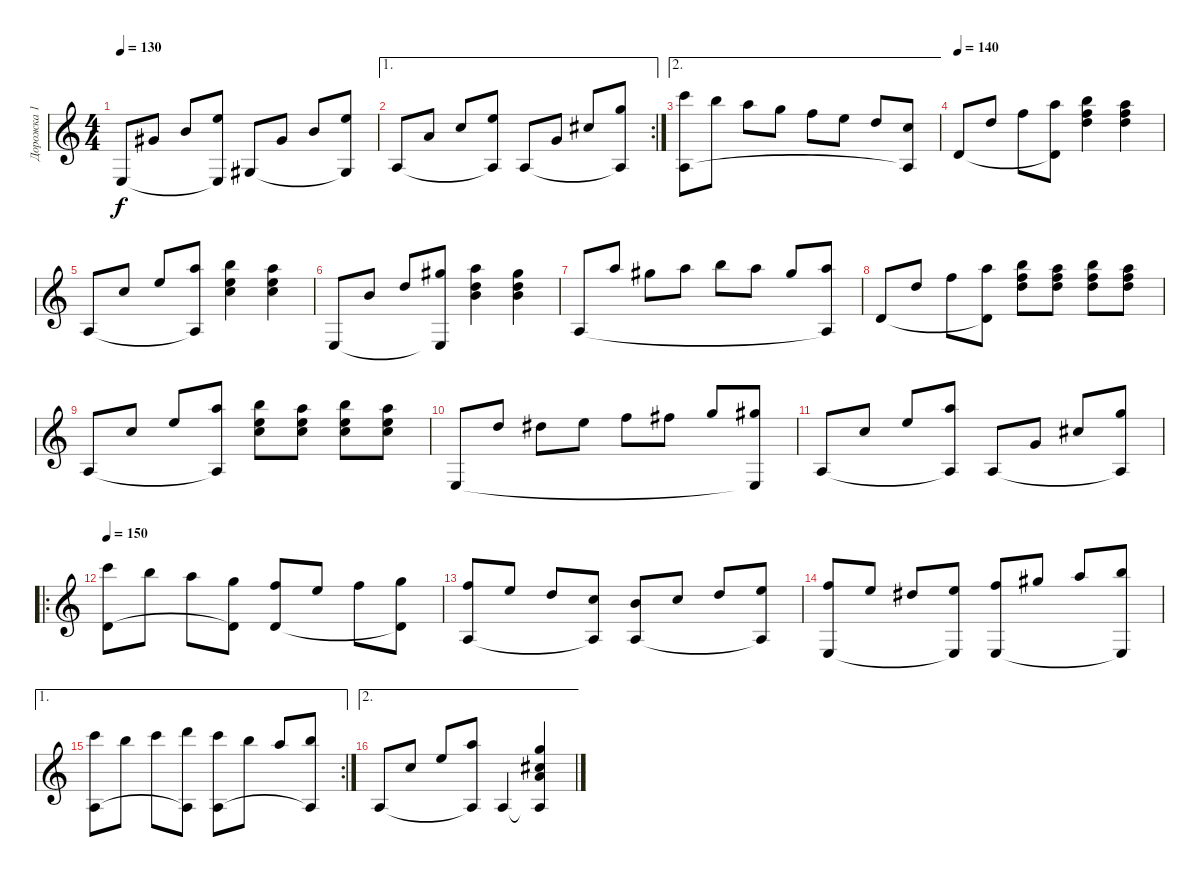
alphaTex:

\track ("Дорожка 1" "Дорожка 1") {instrument acousticguitarnylon}
\staff {score}
\tuning (E4 B3 G3 D3 A2 E2) {hide}
\ts (4 4)
\tempo 130
\clef g2
\ks aminor
0.6.8{dy f} 1.3.8 0.2.8 (0.1 0.6{t}).8 4.6.8 1.3.8 0.2.8 (0.1 4.6{t}).8 |
\ae 1
\rc 2
0.5.8 2.3.8 1.2.8 (0.1 0.5{t}).8 0.5.8 0.3.8 2.2.8 (3.1 0.5{t}).8 |
\ae 2
(8.1 0.5).8 7.1.8 5.1.8 8.2.8 6.2.8 5.2.8 7.3.8 (5.3 0.5{t}).8 |
\tempo 140
0.4.8 7.3.8 6.2.8 (5.1 0.4{t}).8 (7.1 6.2 7.3).4 (5.1 6.2 7.3).4 |
0.5.8 5.3.8 5.2.8 (5.1 0.5{t}).8 (7.1 5.2 5.3).4 (5.1 5.2 5.3).4 |
0.6.8 4.3.8 3.2.8 (4.1 0.6{t}).8 (5.1 3.2 4.3).4 (4.1 3.2 4.3).4 |
0.5.8 5.1.8 4.1.8 5.1.8 7.1.8 5.1.8 4.1.8 (5.1 0.5{t}).8 |
0.4.8 7.3.8 6.2.8 (5.1 0.4{t}).8 (7.1 6.2 7.3).8 (5.1 6.2 7.3).8 (7.1 6.2 7.3).8 (5.1 6.2 7.3).8 |
0.5.8 5.3.8 5.2.8 (5.1 0.5{t}).8 (7.1 5.2 5.3).8 (5.1 5.2 5.3).8 (7.1 5.2 5.3).8 (5.1 5.2 5.3).8 |
0.6.8 3.2.8 4.2.8 5.2.8 1.1.8 2.1.8 3.1.8 (4.1 0.6{t}).8 |
0.5.8 5.3.8 5.2.8 (5.1 0.5{t}).8 0.5.8 0.3.8 2.2.8 (3.1 0.5{t}).8 |
\ro
\tempo 150
(8.1 0.4).8 7.1.8 5.1.8 (8.2 0.4{t}).8 (6.2 0.4).8 5.2.8 6.2.8 (8.2 0.4{t}).8 |
(6.2 0.5).8 5.2.8 7.3.8 (5.3 0.5{t}).8 (4.3 0.5).8 5.3.8 7.3.8 (5.2 0.5{t}).8 |
(6.2 0.6).8 5.2.8 4.2.8 (5.2 0.6{t}).8 (6.2 0.6).8 4.1.8 5.1.8 (7.1 0.6{t}).8 |
\ae 1
\rc 2
(8.1 0.5).8 7.1.8 8.1.8 (10.1 0.5{t}).8 (8.1 0.5).8 7.1.8 10.2.8 (7.1 0.5{t}).8 |
\ae 2
0.5.8 5.3.8 5.2.8 (5.1 0.5{t}).8 0.5.4 (3.1 2.2 2.3 0.5{t}).4
